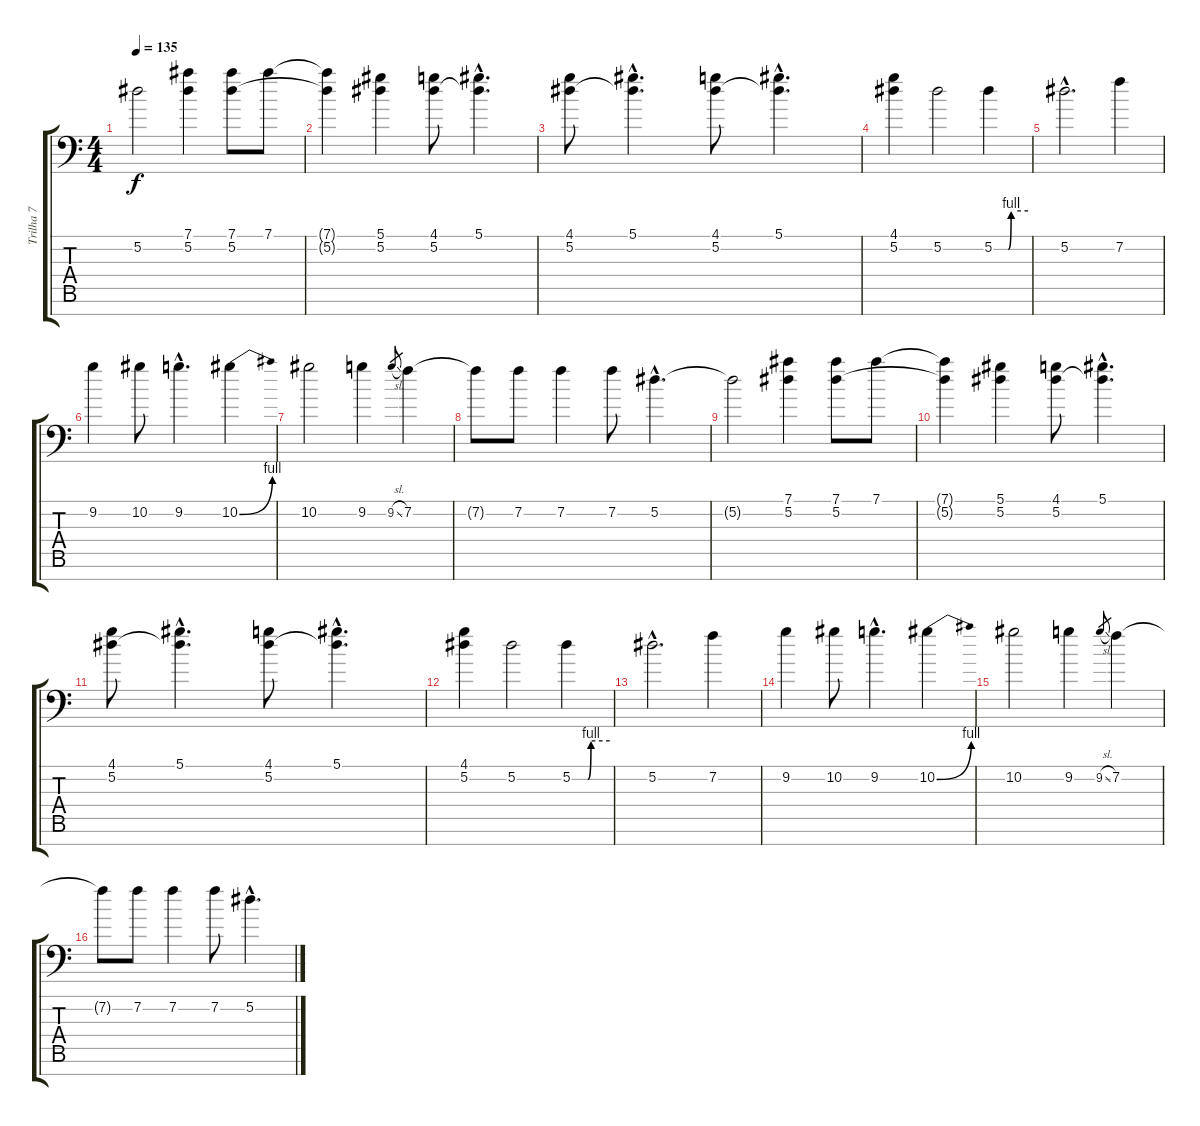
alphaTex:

\track ("Trilha 7" "Trilha 7") {instrument overdrivenguitar}
\staff {score tabs}
\tuning (Eb4 Bb3 Gb3 Db3 Ab2 Eb2 Bb1) {hide}
\ts (4 4)
\tempo 135
\clef f4
\ks c
5.2{t}.2{dy f} (7.1 5.2).4 (7.1 5.2).8 7.1.8 |
(7.1{t} 5.2{t}).4 (5.1 5.2).4 (4.1 5.2).8 (5.1{hac} 5.2{hac t}).4{d} |
(4.1 5.2).8 (5.1{hac} 5.2{hac t}).4{d} (4.1 5.2).8 (5.1{hac} 5.2{hac t}).4{d} |
(4.1 5.2).4 5.2.2 5.2{be (custom 0 0 25 0 30 4 60 4)}.4 |
5.2{hac}.2{d} 7.2.4 |
9.2.4 10.2.8 9.2{hac}.4{d} 10.2{be (bend 0 0 60 4)}.4 |
10.2.2 9.2.4 9.2{sl}.8{gr} 7.2.4 |
7.2{t}.8 7.2.8 7.2.4 7.2.8 5.2{hac}.4{d} |
5.2{t}.2 (7.1 5.2).4 (7.1 5.2).8 7.1.8 |
(7.1{t} 5.2{t}).4 (5.1 5.2).4 (4.1 5.2).8 (5.1{hac} 5.2{hac t}).4{d} |
(4.1 5.2).8 (5.1{hac} 5.2{hac t}).4{d} (4.1 5.2).8 (5.1{hac} 5.2{hac t}).4{d} |
(4.1 5.2).4 5.2.2 5.2{be (custom 0 0 25 0 30 4 60 4)}.4 |
5.2{hac}.2{d} 7.2.4 |
9.2.4 10.2.8 9.2{hac}.4{d} 10.2{be (bend 0 0 60 4)}.4 |
10.2.2 9.2.4 9.2{sl}.8{gr} 7.2.4 |
7.2{t}.8 7.2.8 7.2.4 7.2.8 5.2{hac}.4{d}
